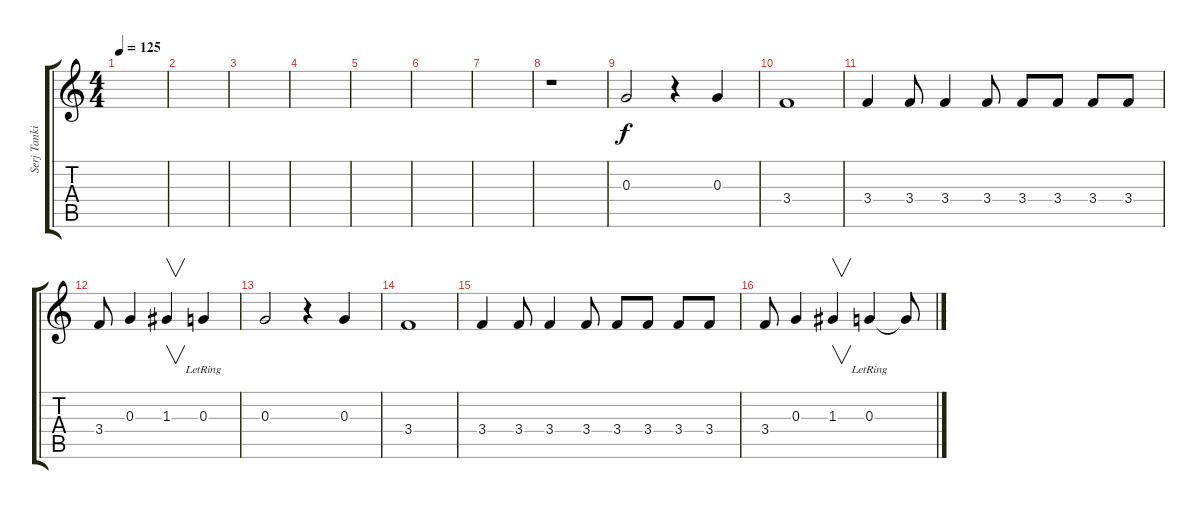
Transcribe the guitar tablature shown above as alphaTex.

\track ("Serj Tankian:Voice" "Serj Tanki") {instrument electricbasspick}
\staff {score tabs}
\tuning (E4 B3 G3 D3 A2 E2) {hide}
\ts (4 4)
\tempo 125
\clef g2
\ks c
|
|
|
|
|
|
|
r.1{volume 16} |
0.3.2 r.4 0.3.4 |
3.4.1 |
3.4.4 3.4.8 3.4.4 3.4.8 3.4.8 3.4.8 3.4.8 3.4.8 |
3.4.8 0.3.4 1.3.4{v} 0.3{lr}.4 |
0.3.2 r.4 0.3.4 |
3.4.1 |
3.4.4 3.4.8 3.4.4 3.4.8 3.4.8 3.4.8 3.4.8 3.4.8 |
3.4.8 0.3.4 1.3.4{v} 0.3{lr}.4 0.3{t}.8
